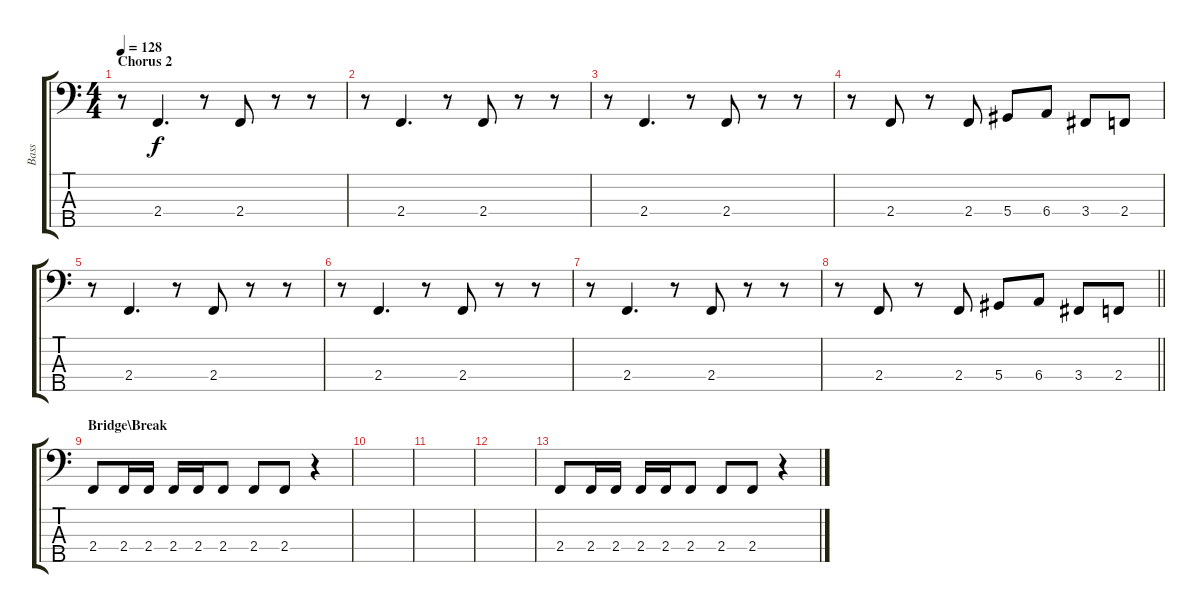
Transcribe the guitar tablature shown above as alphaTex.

\track ("Bass" "Bass") {instrument electricbassfinger}
\staff {score tabs}
\tuning (Gb2 Db2 Ab1 Eb1 Ab0) {hide}
\ts (4 4)
\section ("" "Chorus 2")
\tempo 128
\clef f4
\ks c
r.8{dy f} 2.4.4{d} r.8 2.4.8 r.8 r.8 |
r.8 2.4.4{d} r.8 2.4.8 r.8 r.8 |
r.8 2.4.4{d} r.8 2.4.8 r.8 r.8 |
r.8 2.4.8 r.8 2.4.8 5.4.8 6.4.8 3.4.8 2.4.8 |
r.8 2.4.4{d} r.8 2.4.8 r.8 r.8 |
r.8 2.4.4{d} r.8 2.4.8 r.8 r.8 |
r.8 2.4.4{d} r.8 2.4.8 r.8 r.8 |
\barLineRight lightlight
r.8 2.4.8 r.8 2.4.8 5.4.8 6.4.8 3.4.8 2.4.8 |
\section ("" "Bridge\\Break")
2.4.8 2.4.16 2.4.16 2.4.16 2.4.16 2.4.8 2.4.8 2.4.8 r.4 |
|
|
|
2.4.8 2.4.16 2.4.16 2.4.16 2.4.16 2.4.8 2.4.8 2.4.8 r.4
